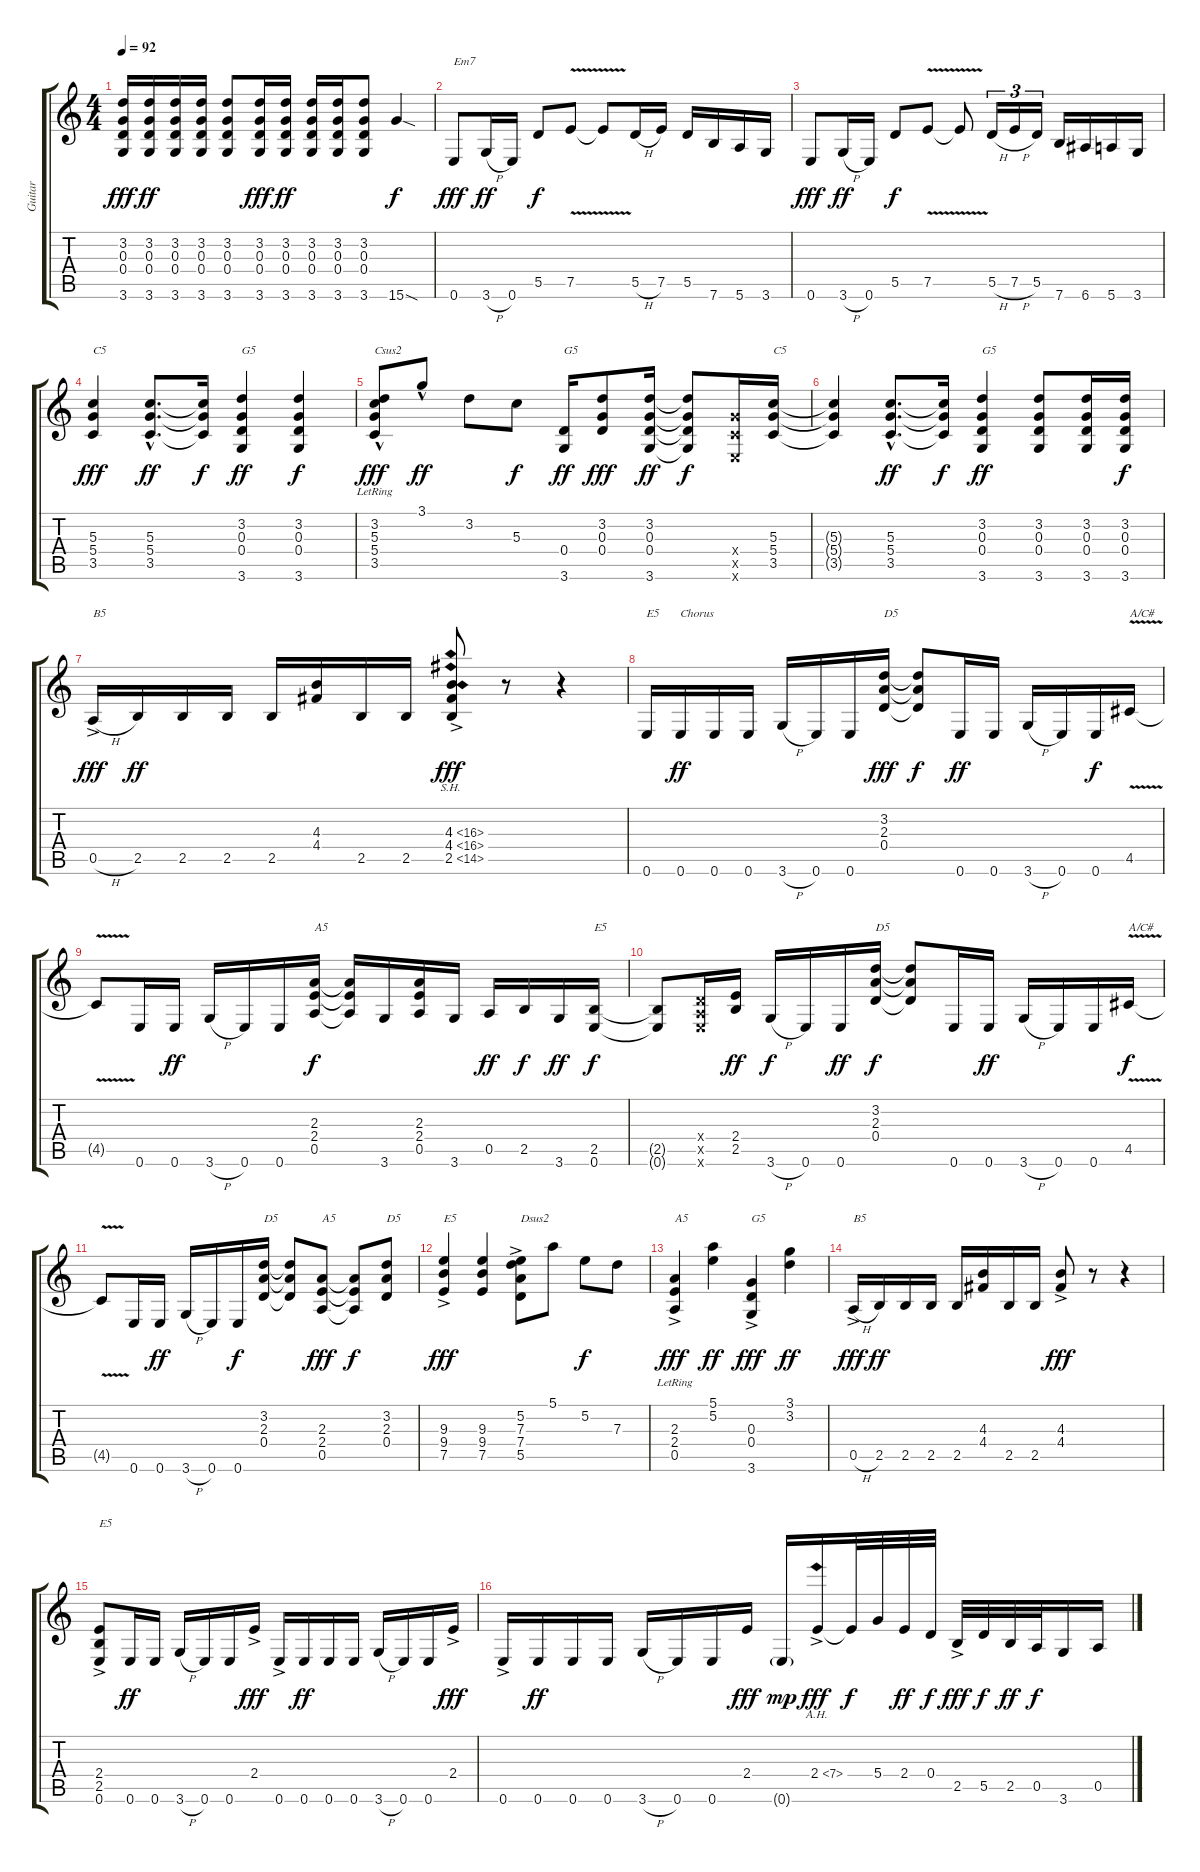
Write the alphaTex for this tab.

\track ("Guitar" "Guitar") {instrument distortionguitar}
\staff {score tabs}
\tuning (E4 B3 G3 D3 A2 E2) {hide}
\ts (4 4)
\tempo 92
\clef g2
\ks c
(3.2 0.3 0.4 3.6).16{dy fff} (3.2 0.3 0.4 3.6).16{dy ff} (3.2 0.3 0.4 3.6).16 (3.2 0.3 0.4 3.6).16 (3.2 0.3 0.4 3.6).8 (3.2 0.3 0.4 3.6).16{dy fff} (3.2 0.3 0.4 3.6).16{dy ff} (3.2 0.3 0.4 3.6).16 (3.2 0.3 0.4 3.6).16 (3.2 0.3 0.4 3.6).8 15.6{sod}.4{dy f} |
0.6.8{txt "Em7" dy fff} 3.6{h}.16{dy ff} 0.6.16 5.5.8{dy f} 7.5{v}.8 7.5{t}.8 5.5{h}.16 7.5.16 5.5.16 7.6.16 5.6.16 3.6.16 |
0.6.8{dy fff} 3.6{h}.16{dy ff} 0.6.16 5.5.8{dy f} 7.5{v}.8 7.5{t}.8 5.5{h}.16{tu (3 2)} 7.5{h}.16{tu (3 2)} 5.5.16{tu (3 2)} 7.6.16 6.6.16 5.6.16 3.6.16 |
(5.3 5.4 3.5).4{txt "C5" dy fff} (5.3{hac} 5.4{hac} 3.5{hac}).8{d dy ff} (5.3{t} 5.4{t} 3.5{t}).16{dy f} (3.2 0.3 0.4 3.6).4{txt "G5" dy ff} (3.2 0.3 0.4 3.6).4{dy f} |
(3.2 5.3{hac} 5.4 3.5{lr}).8{txt "Csus2" dy fff} 3.1{hac}.8{dy ff} 3.2.8 5.3.8{dy f} (0.4 3.6).16{txt "G5" dy ff} (3.2 0.3 0.4).8{dy fff} (3.2 0.3 0.4 3.6).16{dy ff} (3.2{t} 0.3{t} 0.4{t} 3.6{t}).8{dy f} (5.4{x} 3.5{x} 0.6{x}).16 (5.3 5.4 3.5).16{txt "C5"} |
(5.3{t} 5.4{t} 3.5{t}).4 (5.3{hac} 5.4{hac} 3.5{hac}).8{d dy ff} (5.3{t} 5.4{t} 3.5{t}).16{dy f} (3.2 0.3 0.4 3.6).4{txt "G5" dy ff} (3.2 0.3 0.4 3.6).8 (3.2 0.3 0.4 3.6).16 (3.2 0.3 0.4 3.6).16{dy f} |
0.5{h ac}.16{txt "B5" dy fff} 2.5.16{dy ff} 2.5.16 2.5.16 2.5.16 (4.3 4.4).16 2.5.16 2.5.16 (4.3{sh 12} 4.4{sh 12 ac} 2.5{sh 12}).8{dy fff} r.8 r.4 |
0.6.16{txt "E5"} 0.6.16{txt "Chorus" dy ff} 0.6.16 0.6.16 3.6{h}.16 0.6.16 0.6.16 (3.2 2.3 0.4).16{txt "D5" dy fff} (3.2{t} 2.3{t} 0.4{t}).8{dy f} 0.6.16{dy ff} 0.6.16 3.6{h}.16 0.6.16 0.6.16{dy f} 4.5{v}.16{txt "A/C#"} |
4.5{t}.8 0.6.16 0.6.16{dy ff} 3.6{h}.16 0.6.16 0.6.16 (2.3 2.4 0.5).16{txt "A5" dy f} (2.3{t} 2.4{t} 0.5{t}).16 3.6.16 (2.3 2.4 0.5).16 3.6.16 0.5.16{dy ff} 2.5.16{dy f} 3.6.16{dy ff} (2.5 0.6).16{txt "E5" dy f} |
(2.5{t} 0.6{t}).8 (0.4{x} 0.5{x} 0.6{x}).16 (2.4 2.5).16{dy ff} 3.6{h}.16{dy f} 0.6.16 0.6.16{dy ff} (3.2 2.3 0.4).16{txt "D5" dy f} (3.2{t} 2.3{t} 0.4{t}).8 0.6.16 0.6.16{dy ff} 3.6{h}.16 0.6.16 0.6.16 4.5{v}.16{txt "A/C#" dy f} |
4.5{t}.8 0.6.16 0.6.16{dy ff} 3.6{h}.16 0.6.16 0.6.16{dy f} (3.2 2.3 0.4).16{txt "D5"} (3.2{t} 2.3{t} 0.4{t}).8 (2.3 2.4 0.5).8{txt "A5" dy fff} (2.3{t} 2.4{t} 0.5{t}).8{dy f} (3.2 2.3 0.4).8{txt "D5"} |
(9.3 9.4{ac} 7.5).4{txt "E5" dy fff} (9.3 9.4 7.5).4 (5.2 7.3 7.4 5.5{ac}).8{txt "Dsus2"} 5.1.8 5.2.8{dy f} 7.3.8 |
(2.3 2.4{lr} 0.5{ac}).4{txt "A5" dy fff} (5.1 5.2).4{dy ff} (0.3 0.4 3.6{ac}).4{txt "G5" dy fff} (3.1 3.2).4{dy ff} |
0.5{h ac}.16{txt "B5" dy fff} 2.5.16{dy ff} 2.5.16 2.5.16 2.5.16 (4.3 4.4).16 2.5.16 2.5.16 (4.3{ac} 4.4).8{dy fff} r.8 r.4 |
(2.4{ac} 2.5 0.6).8{txt "E5"} 0.6.16{dy ff} 0.6.16 3.6{h}.16 0.6.16 0.6.16 2.4{ac}.16{dy fff} 0.6{ac}.16 0.6.16{dy ff} 0.6.16 0.6.16 3.6{h}.16 0.6.16 0.6.16 2.4{ac}.16{dy fff} |
0.6{ac}.16 0.6.16{dy ff} 0.6.16 0.6.16 3.6{h}.16 0.6.16 0.6.16 2.4.16{dy fff} 0.6{g}.16{dy mp} 2.4{ah 5 ac}.16{dy fff} 2.4{t}.32{dy f} 5.4.32 2.4.32{dy ff} 0.4.32{dy f} 2.5{ac}.32{dy fff} 5.5.32{dy f} 2.5.32{dy ff} 0.5.32{dy f} 3.6.16 0.5.16
